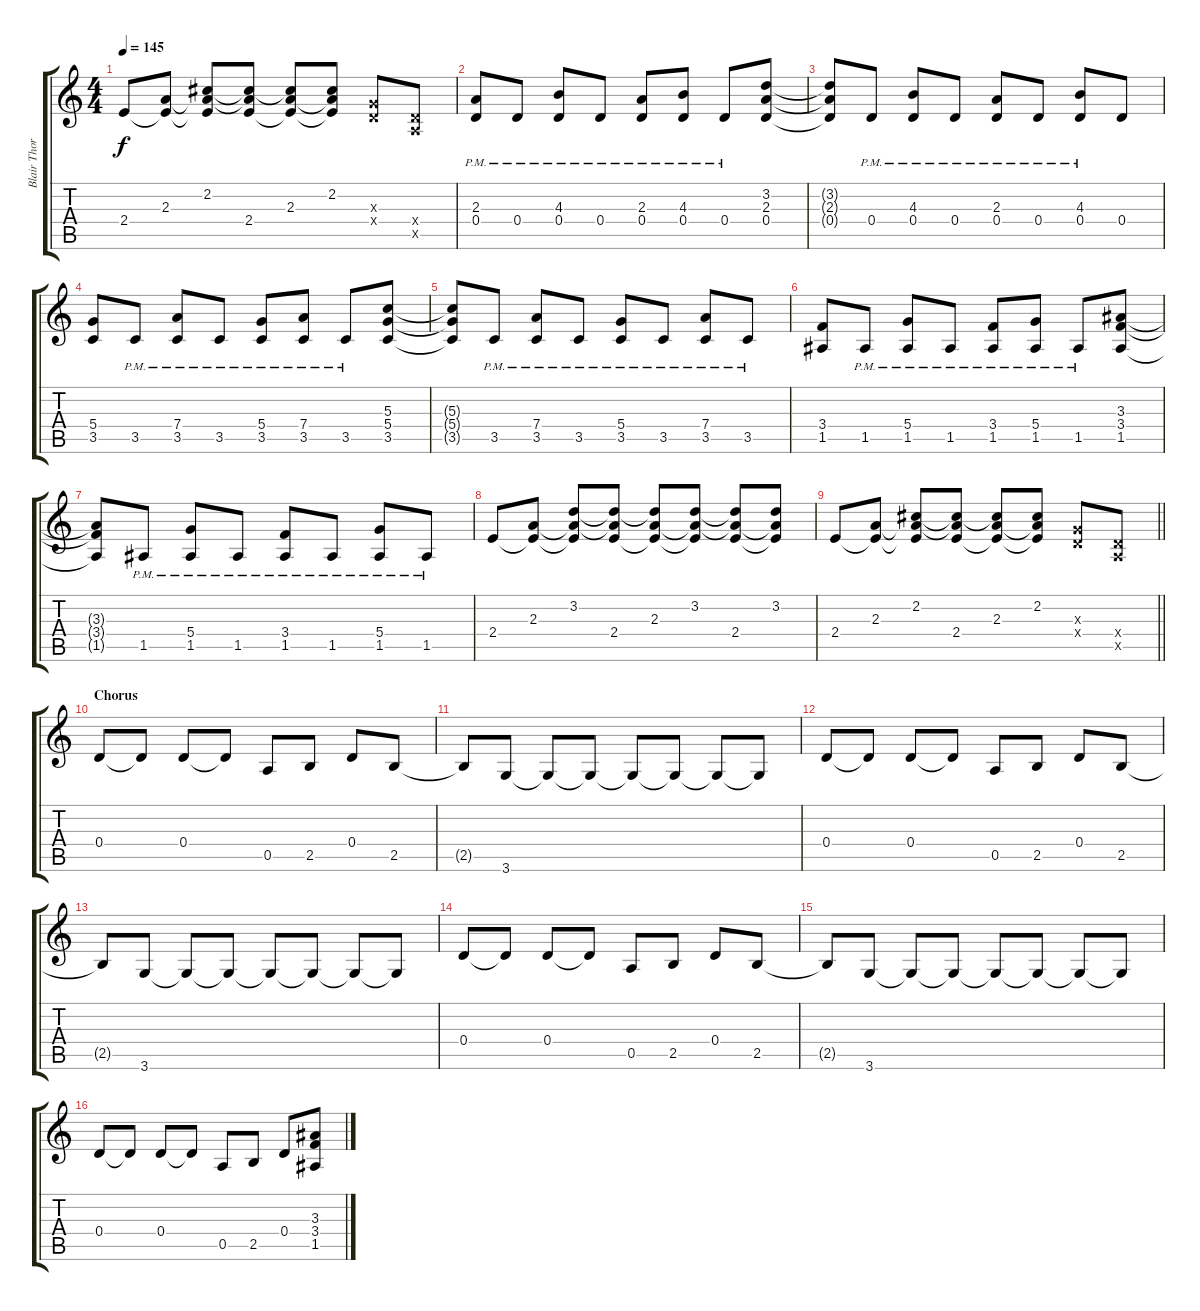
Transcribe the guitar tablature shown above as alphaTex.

\track ("Blair Thornton" "Blair Thor") {instrument distortionguitar}
\staff {score tabs}
\tuning (E4 B3 G3 D3 A2 E2) {hide}
\ts (4 4)
\tempo 145
\clef g2
\ks c
2.4.8{dy f} (2.3 2.4{t}).8 (2.2 2.3{t} 2.4{t}).8 (2.2{t} 2.3{t} 2.4).8 (2.2{t} 2.3 2.4{t}).8 (2.2 2.3{t} 2.4{t}).8 (0.3{x} 0.4{x}).8 (0.4{x} 0.5{x}).8 |
(2.3{pm} 0.4{pm}).8 0.4{pm}.8 (4.3{pm} 0.4{pm}).8 0.4{pm}.8 (2.3{pm} 0.4{pm}).8 (4.3{pm} 0.4{pm}).8 0.4{pm}.8 (3.2 2.3 0.4).8 |
(3.2{t} 2.3{t} 0.4{t}).8 0.4{pm}.8 (4.3{pm} 0.4{pm}).8 0.4{pm}.8 (2.3{pm} 0.4{pm}).8 0.4{pm}.8 (4.3{pm} 0.4{pm}).8 0.4.8 |
(5.4 3.5).8 3.5{pm}.8 (7.4{pm} 3.5{pm}).8 3.5{pm}.8 (5.4{pm} 3.5{pm}).8 (7.4{pm} 3.5{pm}).8 3.5{pm}.8 (5.3 5.4 3.5).8 |
(5.3{t} 5.4{t} 3.5{t}).8 3.5{pm}.8 (7.4{pm} 3.5{pm}).8 3.5{pm}.8 (5.4{pm} 3.5{pm}).8 3.5{pm}.8 (7.4{pm} 3.5{pm}).8 3.5{pm}.8 |
(3.4 1.5).8 1.5{pm}.8 (5.4{pm} 1.5{pm}).8 1.5{pm}.8 (3.4{pm} 1.5{pm}).8 (5.4{pm} 1.5{pm}).8 1.5{pm}.8 (3.3 3.4 1.5).8 |
(3.3{t} 3.4{t} 1.5{t}).8 1.5{pm}.8 (5.4{pm} 1.5{pm}).8 1.5{pm}.8 (3.4{pm} 1.5{pm}).8 1.5{pm}.8 (5.4{pm} 1.5{pm}).8 1.5{pm}.8 |
2.4.8 (2.3 2.4{t}).8 (3.2 2.3{t} 2.4{t}).8 (3.2{t} 2.3{t} 2.4).8 (3.2{t} 2.3 2.4{t}).8 (3.2 2.3{t} 2.4{t}).8 (3.2{t} 2.3{t} 2.4).8 (3.2 2.3{t} 2.4{t}).8 |
\barLineRight lightlight
2.4.8 (2.3 2.4{t}).8 (2.2 2.3{t} 2.4{t}).8 (2.2{t} 2.3{t} 2.4).8 (2.2{t} 2.3 2.4{t}).8 (2.2 2.3{t} 2.4{t}).8 (0.3{x} 0.4{x}).8 (0.4{x} 0.5{x}).8 |
\section ("" "Chorus")
0.4.8 0.4{t}.8 0.4.8 0.4{t}.8 0.5.8 2.5.8 0.4.8 2.5.8 |
2.5{t}.8 3.6.8 3.6{t}.8 3.6{t}.8 3.6{t}.8 3.6{t}.8 3.6{t}.8 3.6{t}.8 |
0.4.8 0.4{t}.8 0.4.8 0.4{t}.8 0.5.8 2.5.8 0.4.8 2.5.8 |
2.5{t}.8 3.6.8 3.6{t}.8 3.6{t}.8 3.6{t}.8 3.6{t}.8 3.6{t}.8 3.6{t}.8 |
0.4.8 0.4{t}.8 0.4.8 0.4{t}.8 0.5.8 2.5.8 0.4.8 2.5.8 |
2.5{t}.8 3.6.8 3.6{t}.8 3.6{t}.8 3.6{t}.8 3.6{t}.8 3.6{t}.8 3.6{t}.8 |
0.4.8 0.4{t}.8 0.4.8 0.4{t}.8 0.5.8 2.5.8 0.4.8 (3.3 3.4 1.5).8
